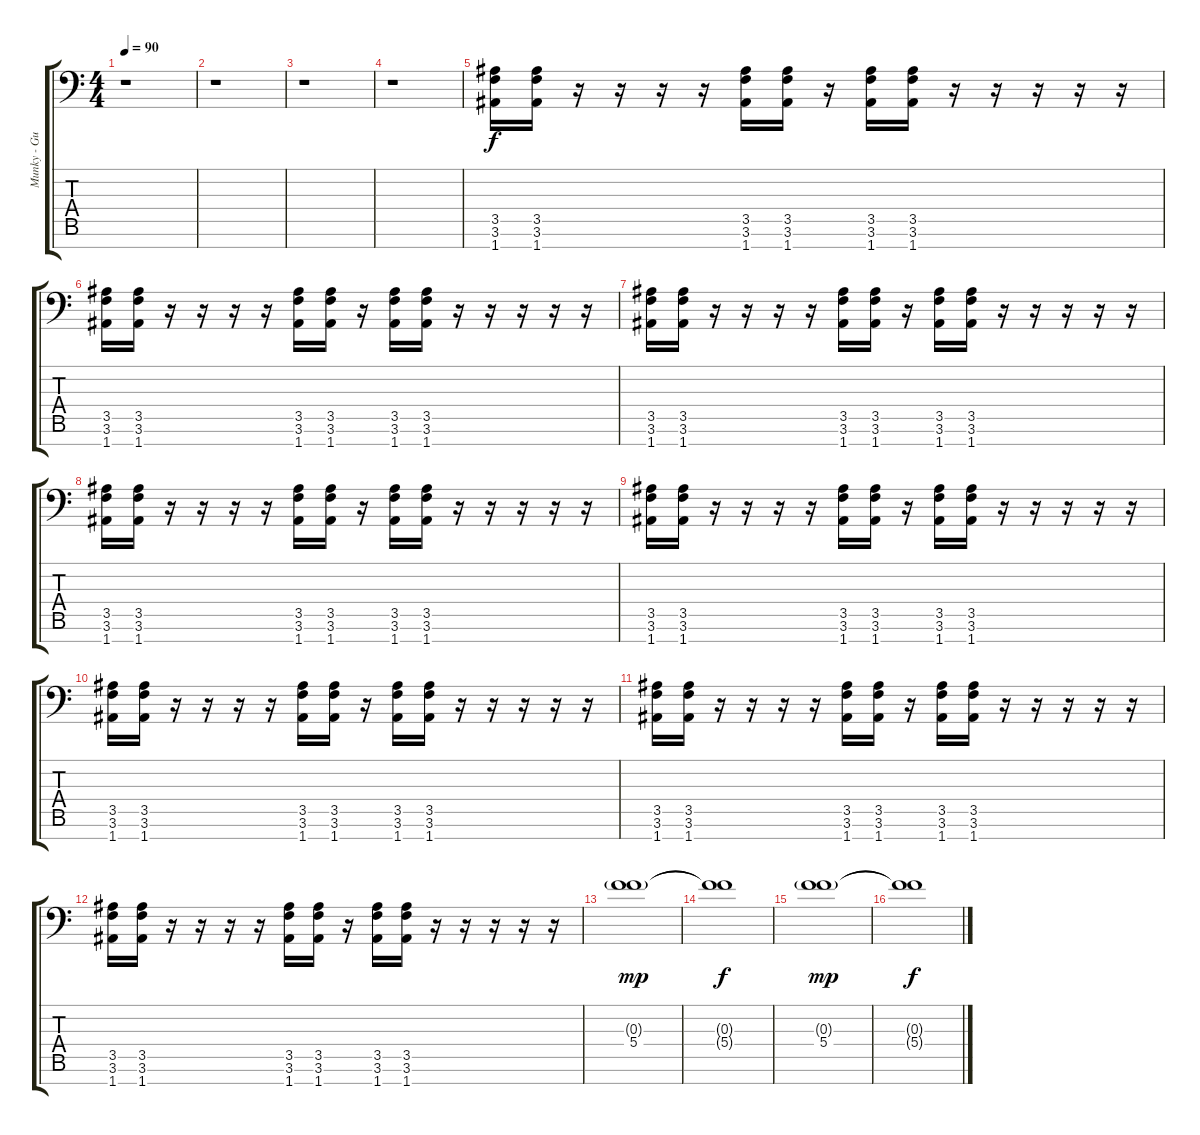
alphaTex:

\track ("Munky - Guitar" "Munky - Gu") {instrument distortionguitar}
\staff {score tabs}
\tuning (D4 A3 F3 C3 G2 D2 A1) {hide}
\ts (4 4)
\tempo 90
\clef f4
\ks c
r.1{dy f} |
r.1 |
r.1 |
r.1 |
(3.5 3.6 1.7).16 (3.5 3.6 1.7).16 r.16 r.16 r.16 r.16 (3.5 3.6 1.7).16 (3.5 3.6 1.7).16 r.16 (3.5 3.6 1.7).16 (3.5 3.6 1.7).16 r.16 r.16 r.16 r.16 r.16 |
(3.5 3.6 1.7).16 (3.5 3.6 1.7).16 r.16 r.16 r.16 r.16 (3.5 3.6 1.7).16 (3.5 3.6 1.7).16 r.16 (3.5 3.6 1.7).16 (3.5 3.6 1.7).16 r.16 r.16 r.16 r.16 r.16 |
(3.5 3.6 1.7).16 (3.5 3.6 1.7).16 r.16 r.16 r.16 r.16 (3.5 3.6 1.7).16 (3.5 3.6 1.7).16 r.16 (3.5 3.6 1.7).16 (3.5 3.6 1.7).16 r.16 r.16 r.16 r.16 r.16 |
(3.5 3.6 1.7).16 (3.5 3.6 1.7).16 r.16 r.16 r.16 r.16 (3.5 3.6 1.7).16 (3.5 3.6 1.7).16 r.16 (3.5 3.6 1.7).16 (3.5 3.6 1.7).16 r.16 r.16 r.16 r.16 r.16 |
(3.5 3.6 1.7).16 (3.5 3.6 1.7).16 r.16 r.16 r.16 r.16 (3.5 3.6 1.7).16 (3.5 3.6 1.7).16 r.16 (3.5 3.6 1.7).16 (3.5 3.6 1.7).16 r.16 r.16 r.16 r.16 r.16 |
(3.5 3.6 1.7).16 (3.5 3.6 1.7).16 r.16 r.16 r.16 r.16 (3.5 3.6 1.7).16 (3.5 3.6 1.7).16 r.16 (3.5 3.6 1.7).16 (3.5 3.6 1.7).16 r.16 r.16 r.16 r.16 r.16 |
(3.5 3.6 1.7).16 (3.5 3.6 1.7).16 r.16 r.16 r.16 r.16 (3.5 3.6 1.7).16 (3.5 3.6 1.7).16 r.16 (3.5 3.6 1.7).16 (3.5 3.6 1.7).16 r.16 r.16 r.16 r.16 r.16 |
(3.5 3.6 1.7).16 (3.5 3.6 1.7).16 r.16 r.16 r.16 r.16 (3.5 3.6 1.7).16 (3.5 3.6 1.7).16 r.16 (3.5 3.6 1.7).16 (3.5 3.6 1.7).16 r.16 r.16 r.16 r.16 r.16 |
(0.3{g} 5.4).1{dy mp} |
(0.3{t} 5.4{t}).1{dy f} |
(0.3{g} 5.4).1{dy mp} |
(0.3{t} 5.4{t}).1{dy f}
